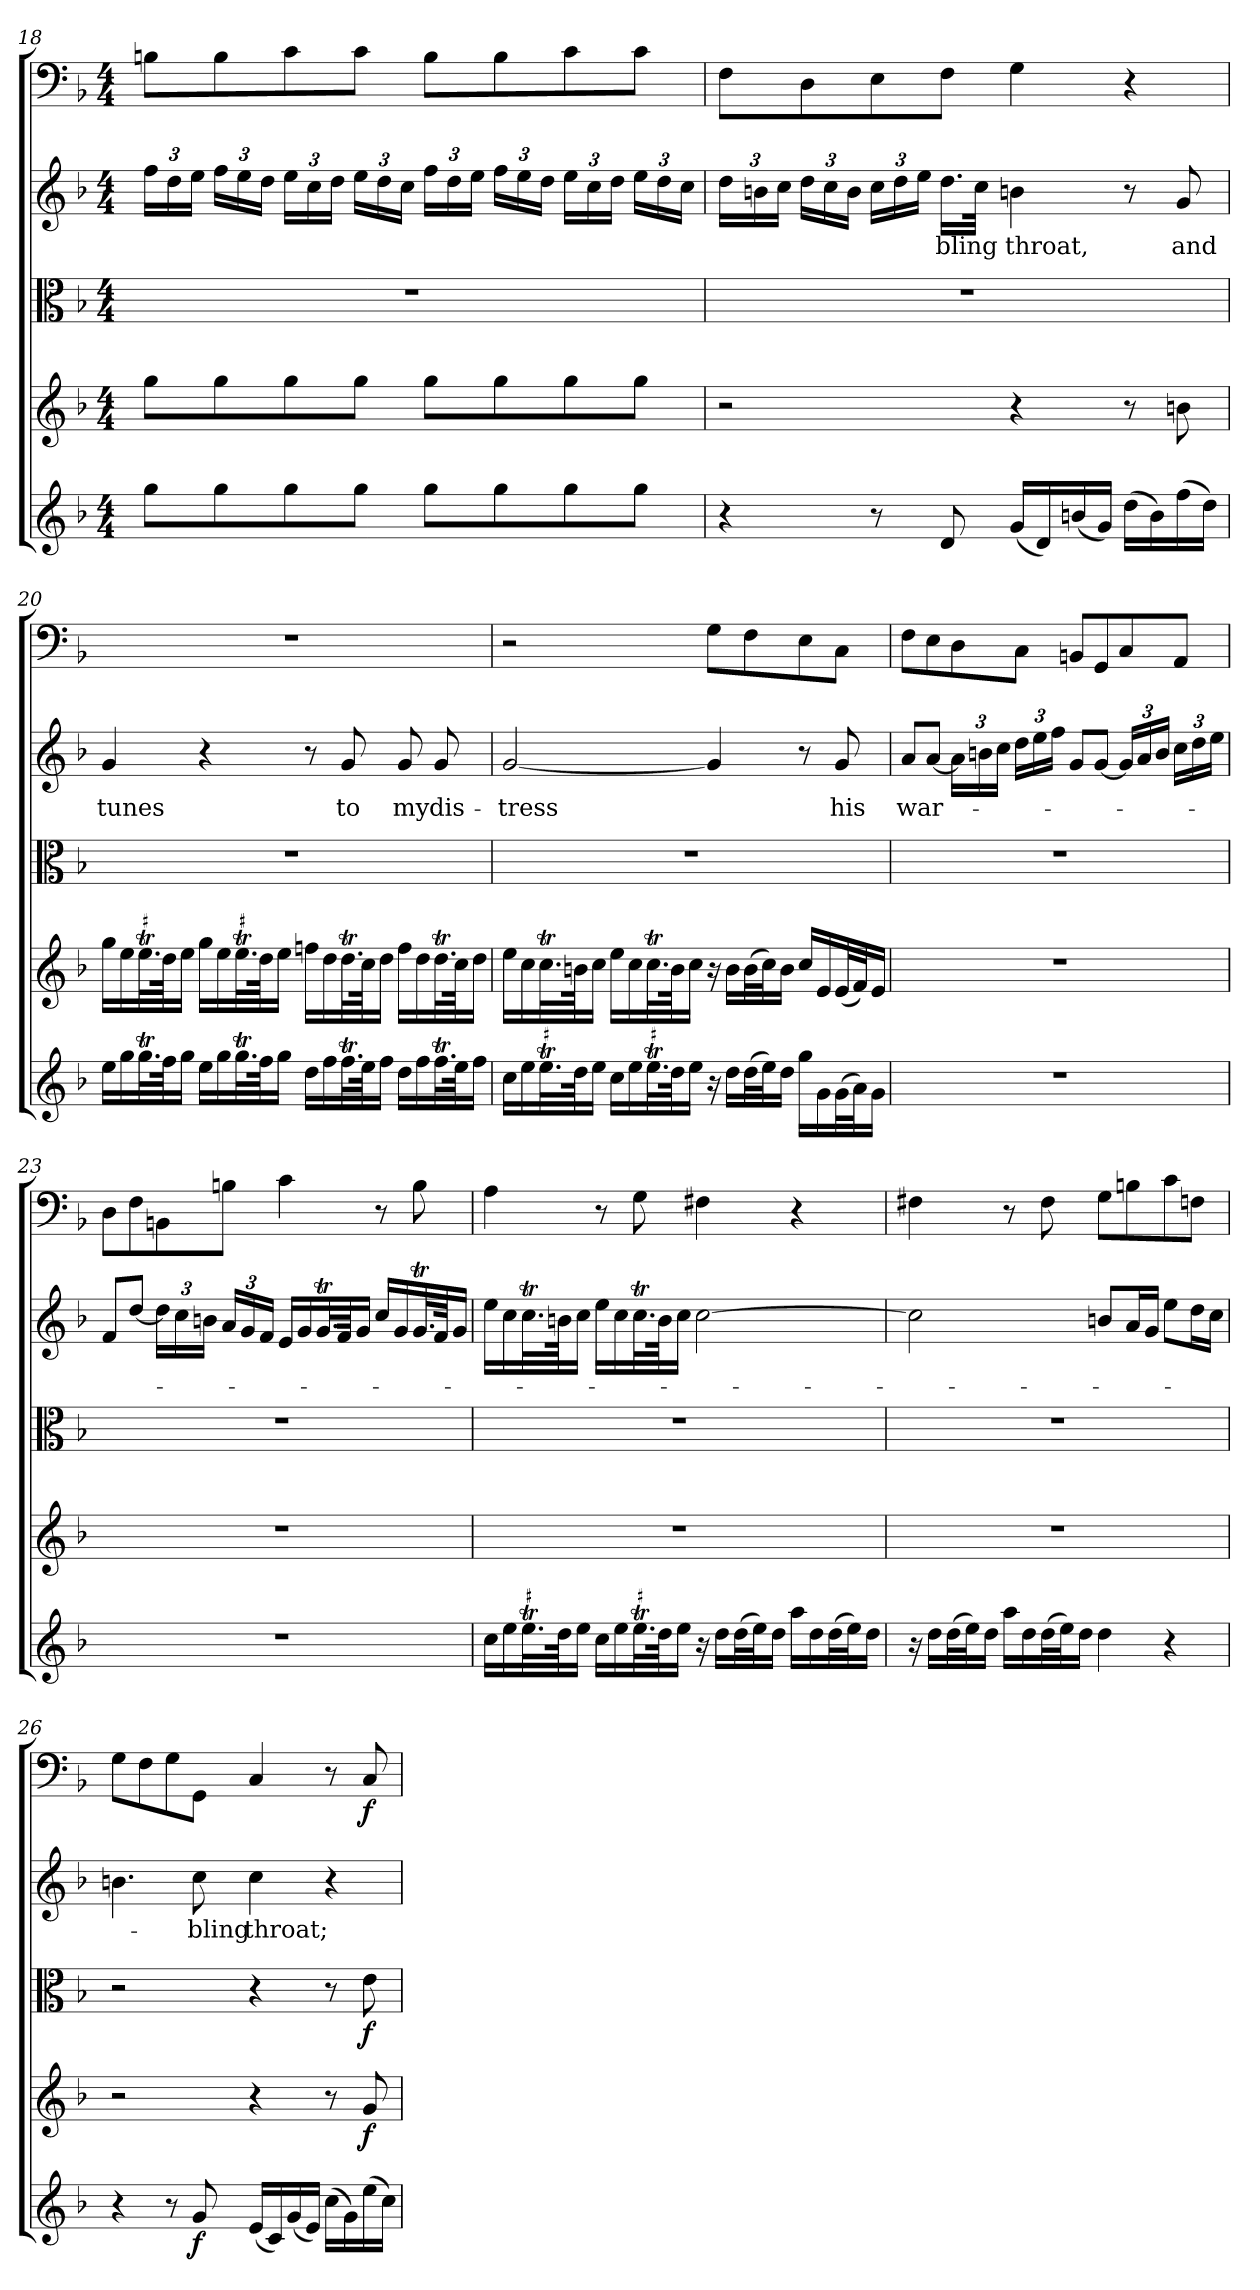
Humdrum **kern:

**kern	**dynam	**kern	**dynam	**kern	**dynam	**kern	**text	**kern	**dynam
*part5	*part5	*part4	*part4	*part3	*part3	*part2	*part2	*part1	*part1
*staff5	*staff5	*staff4	*staff4	*staff3	*staff3	*staff2	*staff2	*staff1	*staff1
*clefG2	*	*clefG2	*	*clefC3	*	*clefG2	*	*clefF4	*
*k[b-]	*	*k[b-]	*	*k[b-]	*	*k[b-]	*	*k[b-]	*
*F:	*	*F:	*	*F:	*	*F:	*	*F:	*
*M4/4	*	*M4/4	*	*M4/4	*	*M4/4	*	*M4/4	*
=18	=18	=18	=18	=18	=18	=18	=18	=18	=18
8gg\L	.	8gg\L	.	1r	.	24ff\LL	.	8Bn\L	.
.	.	.	.	.	.	24dd\	.	.	.
.	.	.	.	.	.	24ee\JJ	.	.	.
8gg\	.	8gg\	.	.	.	24ff\LL	.	8B\	.
.	.	.	.	.	.	24ee\	.	.	.
.	.	.	.	.	.	24dd\JJ	.	.	.
8gg\	.	8gg\	.	.	.	24ee\LL	.	8c\	.
.	.	.	.	.	.	24cc\	.	.	.
.	.	.	.	.	.	24dd\JJ	.	.	.
8gg\J	.	8gg\J	.	.	.	24ee\LL	.	8c\J	.
.	.	.	.	.	.	24dd\	.	.	.
.	.	.	.	.	.	24cc\JJ	.	.	.
8gg\L	.	8gg\L	.	.	.	24ff\LL	.	8B\L	.
.	.	.	.	.	.	24dd\	.	.	.
.	.	.	.	.	.	24ee\JJ	.	.	.
8gg\	.	8gg\	.	.	.	24ff\LL	.	8B\	.
.	.	.	.	.	.	24ee\	.	.	.
.	.	.	.	.	.	24dd\JJ	.	.	.
8gg\	.	8gg\	.	.	.	24ee\LL	.	8c\	.
.	.	.	.	.	.	24cc\	.	.	.
.	.	.	.	.	.	24dd\JJ	.	.	.
8gg\J	.	8gg\J	.	.	.	24ee\LL	.	8c\J	.
.	.	.	.	.	.	24dd\	.	.	.
.	.	.	.	.	.	24cc\JJ	.	.	.
=19	=19	=19	=19	=19	=19	=19	=19	=19	=19
4r	.	2r	.	1r	.	24dd\LL	.	8F\L	.
.	.	.	.	.	.	24bn\	.	.	.
.	.	.	.	.	.	24cc\JJ	.	.	.
.	.	.	.	.	.	24dd\LL	.	8D\	.
.	.	.	.	.	.	24cc\	.	.	.
.	.	.	.	.	.	24b\JJ	.	.	.
8r	.	.	.	.	.	24cc\LL	.	8E\	.
.	.	.	.	.	.	24dd\	.	.	.
.	.	.	.	.	.	24ee\JJ	.	.	.
8d/	.	.	.	.	.	16.dd\LL	-bling	8F\J	.
.	.	.	.	.	.	32cc\JJk	.	.	.
(16g/LL	.	4r	.	.	.	4bn\	throat,	4G\	.
16d/)	.	.	.	.	.	.	.	.	.
(16bn/	.	.	.	.	.	.	.	.	.
16g/JJ)	.	.	.	.	.	.	.	.	.
(16dd\LL	.	8r	.	.	.	8r	.	4r	.
16b\)	.	.	.	.	.	.	.	.	.
(16ff\	.	8bn\	.	.	.	8g/	and	.	.
16dd\JJ)	.	.	.	.	.	.	.	.	.
=20	=20	=20	=20	=20	=20	=20	=20	=20	=20
16ee\LL	.	16gg\LL	.	1r	.	4g/	tunes	1r	.
16gg\	.	16ee\	.	.	.	.	.	.	.
!	!	!LO:TR:acc=#	!	!	!	!	!	!	!
32.ggT\L	.	32.eeT\L	.	.	.	.	.	.	.
64ff\JK	.	64dd\JK	.	.	.	.	.	.	.
16gg\JJ	.	16ee\JJ	.	.	.	.	.	.	.
16ee\LL	.	16gg\LL	.	.	.	4r	.	.	.
16gg\	.	16ee\	.	.	.	.	.	.	.
!	!	!LO:TR:acc=#	!	!	!	!	!	!	!
32.ggT\L	.	32.eeT\L	.	.	.	.	.	.	.
64ff\JK	.	64dd\JK	.	.	.	.	.	.	.
16gg\JJ	.	16ee\JJ	.	.	.	.	.	.	.
16dd\LL	.	16ffn\LL	.	.	.	8r	.	.	.
16ff\	.	16dd\	.	.	.	.	.	.	.
32.ffT\L	.	32.ddT\L	.	.	.	8g/	to	.	.
64ee\JK	.	64cc\JK	.	.	.	.	.	.	.
16ff\JJ	.	16dd\JJ	.	.	.	.	.	.	.
16dd\LL	.	16ff\LL	.	.	.	8g/	my	.	.
16ff\	.	16dd\	.	.	.	.	.	.	.
32.ffT\L	.	32.ddT\L	.	.	.	8g/	dis-	.	.
64ee\JK	.	64cc\JK	.	.	.	.	.	.	.
16ff\JJ	.	16dd\JJ	.	.	.	.	.	.	.
=21	=21	=21	=21	=21	=21	=21	=21	=21	=21
16cc\LL	.	16ee\LL	.	1r	.	[2g/	-tress	2r	.
16ee\	.	16cc\	.	.	.	.	.	.	.
!LO:TR:acc=#	!	!	!	!	!	!	!	!	!
32.eeT\L	.	32.ccT\L	.	.	.	.	.	.	.
64dd\JK	.	64bn\JK	.	.	.	.	.	.	.
16ee\JJ	.	16cc\JJ	.	.	.	.	.	.	.
16cc\LL	.	16ee\LL	.	.	.	.	.	.	.
16ee\	.	16cc\	.	.	.	.	.	.	.
!LO:TR:acc=#	!	!	!	!	!	!	!	!	!
32.eeT\L	.	32.ccT\L	.	.	.	.	.	.	.
64dd\JK	.	64b\JK	.	.	.	.	.	.	.
16ee\JJ	.	16cc\JJ	.	.	.	.	.	.	.
16r	.	16r	.	.	.	4g/]	.	8G\L	.
16dd\LL	.	16b\LL	.	.	.	.	.	.	.
(32dd\L	.	(32b\L	.	.	.	.	.	8F\	.
32ee\J)	.	32cc\J)	.	.	.	.	.	.	.
16dd\JJ	.	16b\JJ	.	.	.	.	.	.	.
16gg\LL	.	16cc/LL	.	.	.	8r	.	8E\	.
16g\	.	16e/	.	.	.	.	.	.	.
(32g\L	.	(32e/L	.	.	.	8g/	his	8C\J	.
32a\J)	.	32f/J)	.	.	.	.	.	.	.
16g\JJ	.	16e/JJ	.	.	.	.	.	.	.
=22	=22	=22	=22	=22	=22	=22	=22	=22	=22
1r	.	1r	.	1r	.	8a/L	war-	8F\L	.
.	.	.	.	.	.	[8a/J	.	8E\	.
.	.	.	.	.	.	24a\LL]	.	8D\	.
.	.	.	.	.	.	24bn\	.	.	.
.	.	.	.	.	.	24cc\JJ	.	.	.
.	.	.	.	.	.	24dd\LL	.	8C\J	.
.	.	.	.	.	.	24ee\	.	.	.
.	.	.	.	.	.	24ff\JJ	.	.	.
.	.	.	.	.	.	8g/L	.	8BBn/L	.
.	.	.	.	.	.	[8g/J	.	8GG/	.
.	.	.	.	.	.	24g/LL]	.	8C/	.
.	.	.	.	.	.	24a/	.	.	.
.	.	.	.	.	.	24b/JJ	.	.	.
.	.	.	.	.	.	24cc\LL	.	8AA/J	.
.	.	.	.	.	.	24dd\	.	.	.
.	.	.	.	.	.	24ee\JJ	.	.	.
=23	=23	=23	=23	=23	=23	=23	=23	=23	=23
1r	.	1r	.	1r	.	8f/L	.	8D\L	.
.	.	.	.	.	.	[8dd/J	.	8F\	.
.	.	.	.	.	.	24dd\LL]	.	8BBn\	.
.	.	.	.	.	.	24cc\	.	.	.
.	.	.	.	.	.	24bn\JJ	.	.	.
.	.	.	.	.	.	24a/LL	.	8Bn\J	.
.	.	.	.	.	.	24g/	.	.	.
.	.	.	.	.	.	24f/JJ	.	.	.
.	.	.	.	.	.	16e/LL	.	4c\	.
.	.	.	.	.	.	16g/	.	.	.
.	.	.	.	.	.	32.gT/L	.	.	.
.	.	.	.	.	.	64f/JK	.	.	.
.	.	.	.	.	.	16g/JJ	.	.	.
.	.	.	.	.	.	16cc/LL	.	8r	.
.	.	.	.	.	.	16g/	.	.	.
.	.	.	.	.	.	32.gT/L	.	8B\	.
.	.	.	.	.	.	64f/JK	.	.	.
.	.	.	.	.	.	16g/JJ	.	.	.
=24	=24	=24	=24	=24	=24	=24	=24	=24	=24
16cc\LL	.	1r	.	1r	.	16ee\LL	.	4A\	.
16ee\	.	.	.	.	.	16cc\	.	.	.
!LO:TR:acc=#	!	!	!	!	!	!	!	!	!
32.eeT\L	.	.	.	.	.	32.ccT\L	.	.	.
64dd\JK	.	.	.	.	.	64bn\JK	.	.	.
16ee\JJ	.	.	.	.	.	16cc\JJ	.	.	.
16cc\LL	.	.	.	.	.	16ee\LL	.	8r	.
16ee\	.	.	.	.	.	16cc\	.	.	.
!LO:TR:acc=#	!	!	!	!	!	!	!	!	!
32.eeT\L	.	.	.	.	.	32.ccT\L	.	8G\	.
64dd\JK	.	.	.	.	.	64b\JK	.	.	.
16ee\JJ	.	.	.	.	.	16cc\JJ	.	.	.
16r	.	.	.	.	.	[2cc\	.	4F#X\	.
16dd\LL	.	.	.	.	.	.	.	.	.
(32dd\L	.	.	.	.	.	.	.	.	.
32ee\J)	.	.	.	.	.	.	.	.	.
16dd\JJ	.	.	.	.	.	.	.	.	.
16aa\LL	.	.	.	.	.	.	.	4r	.
16dd\	.	.	.	.	.	.	.	.	.
(32dd\L	.	.	.	.	.	.	.	.	.
32ee\J)	.	.	.	.	.	.	.	.	.
16dd\JJ	.	.	.	.	.	.	.	.	.
=25	=25	=25	=25	=25	=25	=25	=25	=25	=25
16r	.	1r	.	1r	.	2cc\]	.	4F#X\	.
16dd\LL	.	.	.	.	.	.	.	.	.
(32dd\L	.	.	.	.	.	.	.	.	.
32ee\J)	.	.	.	.	.	.	.	.	.
16dd\JJ	.	.	.	.	.	.	.	.	.
16aa\LL	.	.	.	.	.	.	.	8r	.
16dd\	.	.	.	.	.	.	.	.	.
(32dd\L	.	.	.	.	.	.	.	8F#\	.
32ee\J)	.	.	.	.	.	.	.	.	.
16dd\JJ	.	.	.	.	.	.	.	.	.
4dd\	.	.	.	.	.	8bn/L	.	8G\L	.
.	.	.	.	.	.	16a/L	.	8Bn\	.
.	.	.	.	.	.	16g/JJ	.	.	.
4r	.	.	.	.	.	8ee\L	.	8c\	.
.	.	.	.	.	.	16dd\L	.	8Fn\J	.
.	.	.	.	.	.	16cc\JJ	.	.	.
=26	=26	=26	=26	=26	=26	=26	=26	=26	=26
4r	.	2r	.	2r	.	4.bn\	.	8G\L	.
.	.	.	.	.	.	.	.	8F\	.
8r	.	.	.	.	.	.	.	8G\	.
8g/	f	.	.	.	.	8cc\	-bling	8GG\J	.
(16e/LL	.	4r	.	4r	.	4cc\	throat;	4C/	.
16c/)	.	.	.	.	.	.	.	.	.
(16g/	.	.	.	.	.	.	.	.	.
16e/JJ)	.	.	.	.	.	.	.	.	.
(16cc\LL	.	8r	.	8r	.	4r	.	8r	.
16g\)	.	.	.	.	.	.	.	.	.
(16ee\	.	8g/	f	8e\	f	.	.	8C/	f
16cc\JJ)	.	.	.	.	.	.	.	.	.
=	=	=	=	=	=	=	=	=	=
*-	*-	*-	*-	*-	*-	*-	*-	*-	*-
